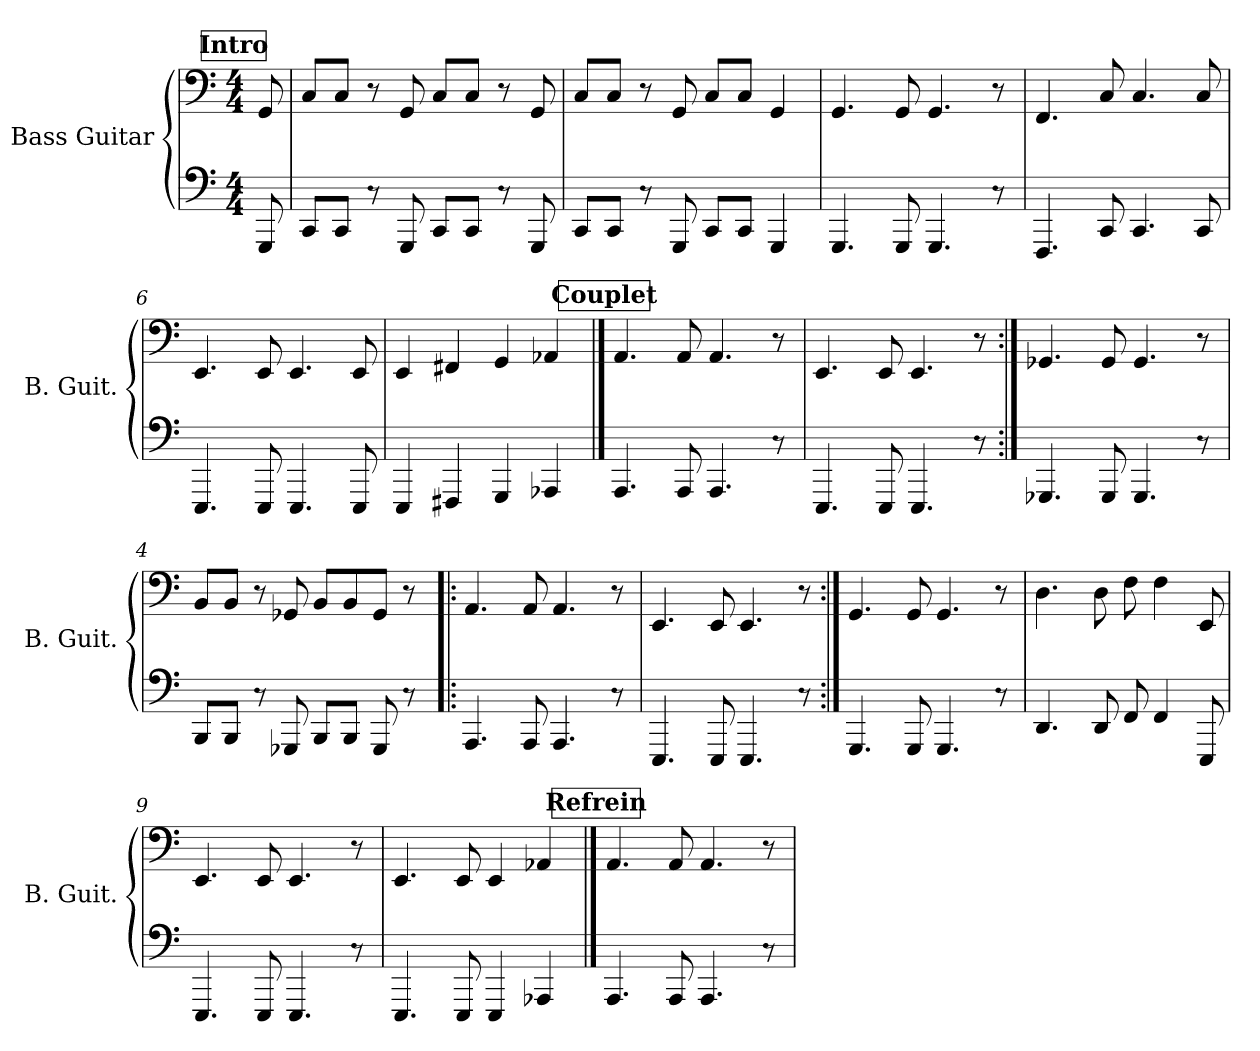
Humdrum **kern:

**kern	**kern
*part1	*part1
*staff2	*staff1
*I"Bass Guitar	*
*I'B. Guit.	*
*stria4	*
*	*clefF4
*ITrd7c12	*ITrd7c12
*k[]	*k[]
*M4/4	*M4/4
*MM160	*MM160
!!LO:REH:place=s1:a:B:fs=14:t=Intro
=1	=1
8GGGG	8GGG/
=2	=2
8CCCL	8CC/L
8CCCJ	8CC/J
8r	8r
8GGGG	8GGG/
8CCCL	8CC/L
8CCCJ	8CC/J
8r	8r
8GGGG	8GGG/
=3	=3
8CCCL	8CC/L
8CCCJ	8CC/J
8r	8r
8GGGG	8GGG/
8CCCL	8CC/L
8CCCJ	8CC/J
4GGGG	4GGG/
=4	=4
4.GGGG	4.GGG/
8GGGG	8GGG/
4.GGGG	4.GGG/
8r	8r
=5	=5
4.FFFF	4.FFF/
8CCC	8CC/
4.CCC	4.CC/
8CCC	8CC/
=6	=6
4.EEEE	4.EEE/
8EEEE	8EEE/
4.EEEE	4.EEE/
8EEEE	8EEE/
=7	=7
4EEEE	4EEE/
4FFFF#	4FFF#X/
4GGGG	4GGG/
4AAAA-	4AAA-X/
!!LO:LB:g=z
!!LO:REH:place=s1:a:B:fs=14:t=Couplet
==1	==1
*stria4	*
4.AAAA	4.AAA/
8AAAA	8AAA/
4.AAAA	4.AAA/
8r	8r
=2	=2
4.EEEE	4.EEE/
8EEEE	8EEE/
4.EEEE	4.EEE/
8r	8r
=3:|!	=3:|!
4.GGGG-	4.GGG-X/
8GGGG-	8GGG-/
4.GGGG-	4.GGG-/
8r	8r
=4	=4
8BBBBL	8BBB/L
8BBBBJ	8BBB/J
8r	8r
8GGGG-	8GGG-X/
8BBBBL	8BBB/L
8BBBBJ	8BBB/
8GGGG-	8GGG-/J
8r	8r
!!LO:LB:g=z
=5!|:	=5!|:
4.AAAA	4.AAA/
8AAAA	8AAA/
4.AAAA	4.AAA/
8r	8r
=6	=6
4.EEEE	4.EEE/
8EEEE	8EEE/
4.EEEE	4.EEE/
8r	8r
=7:|!	=7:|!
4.GGGG	4.GGG/
8GGGG	8GGG/
4.GGGG	4.GGG/
8r	8r
=8	=8
4.DDD	4.DD\
8DDD	8DD\
8FFF	8FF\
4FFF	4FF\
8EEEE	8EEE/
=9	=9
4.EEEE	4.EEE/
8EEEE	8EEE/
4.EEEE	4.EEE/
8r	8r
=10	=10
4.EEEE	4.EEE/
8EEEE	8EEE/
4EEEE	4EEE/
4AAAA-	4AAA-X/
!!LO:LB:g=z
!!LO:REH:place=s1:a:B:fs=14:t=Refrein
==1	==1
*stria4	*
4.AAAA	4.AAA/
8AAAA	8AAA/
4.AAAA	4.AAA/
8r	8r
=	=
*-	*-
